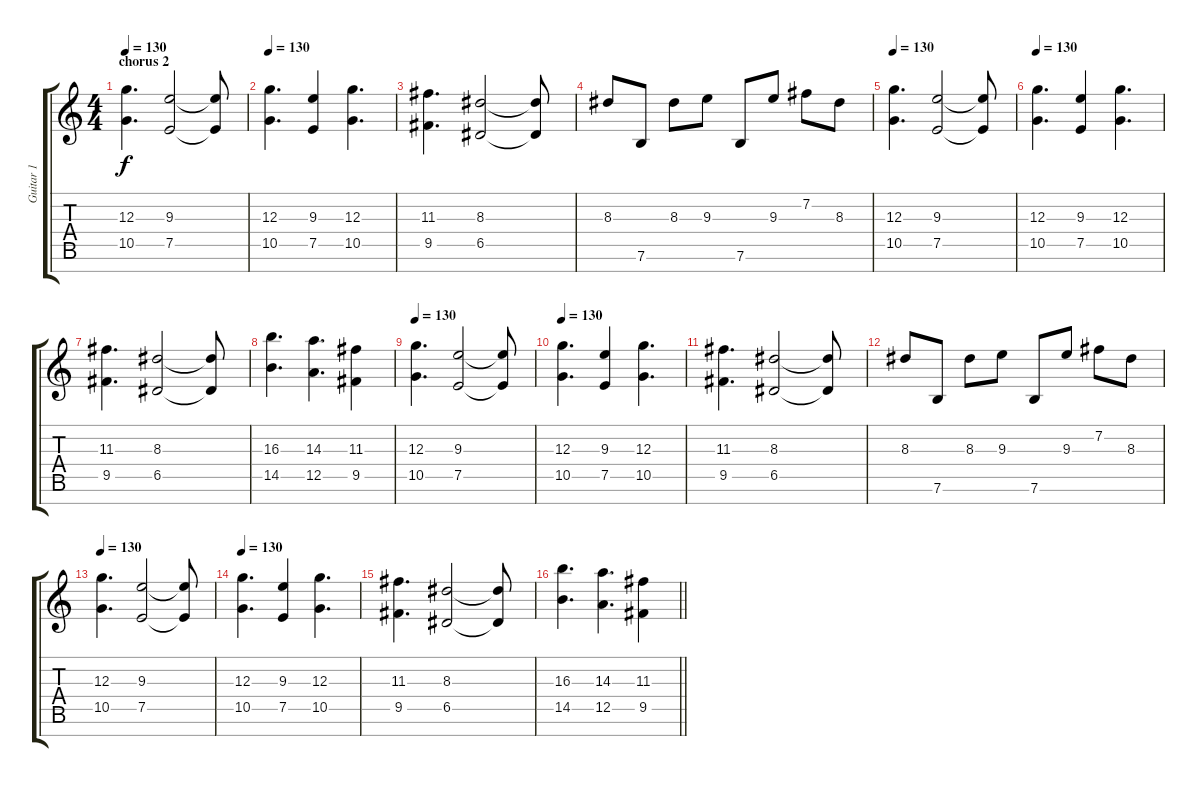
\track ("Guitar 1" "Guitar 1") {instrument distortionguitar}
\staff {score tabs}
\tuning (E4 B3 G3 D3 A2 E2 B1) {hide}
\ts (4 4)
\section ("" "chorus 2")
\tempo 130
\clef g2
\ks c
(12.3 10.5).4{d dy f} (9.3 7.5).2 (9.3{t} 7.5{t}).8 |
\tempo 130
(12.3 10.5).4{d} (9.3 7.5).4 (12.3 10.5).4{d} |
(11.3 9.5).4{d} (8.3 6.5).2 (8.3{t} 6.5{t}).8 |
8.3.8 7.6.8 8.3.8 9.3.8 7.6.8 9.3.8 7.2.8 8.3.8 |
\tempo 130
(12.3 10.5).4{d} (9.3 7.5).2 (9.3{t} 7.5{t}).8 |
\tempo 130
(12.3 10.5).4{d} (9.3 7.5).4 (12.3 10.5).4{d} |
(11.3 9.5).4{d} (8.3 6.5).2 (8.3{t} 6.5{t}).8 |
(16.3 14.5).4{d} (14.3 12.5).4{d} (11.3 9.5).4 |
\tempo 130
(12.3 10.5).4{d} (9.3 7.5).2 (9.3{t} 7.5{t}).8 |
\tempo 130
(12.3 10.5).4{d} (9.3 7.5).4 (12.3 10.5).4{d} |
(11.3 9.5).4{d} (8.3 6.5).2 (8.3{t} 6.5{t}).8 |
8.3.8 7.6.8 8.3.8 9.3.8 7.6.8 9.3.8 7.2.8 8.3.8 |
\tempo 130
(12.3 10.5).4{d} (9.3 7.5).2 (9.3{t} 7.5{t}).8 |
\tempo 130
(12.3 10.5).4{d} (9.3 7.5).4 (12.3 10.5).4{d} |
(11.3 9.5).4{d} (8.3 6.5).2 (8.3{t} 6.5{t}).8 |
\barLineRight lightlight
(16.3 14.5).4{d} (14.3 12.5).4{d} (11.3 9.5).4
